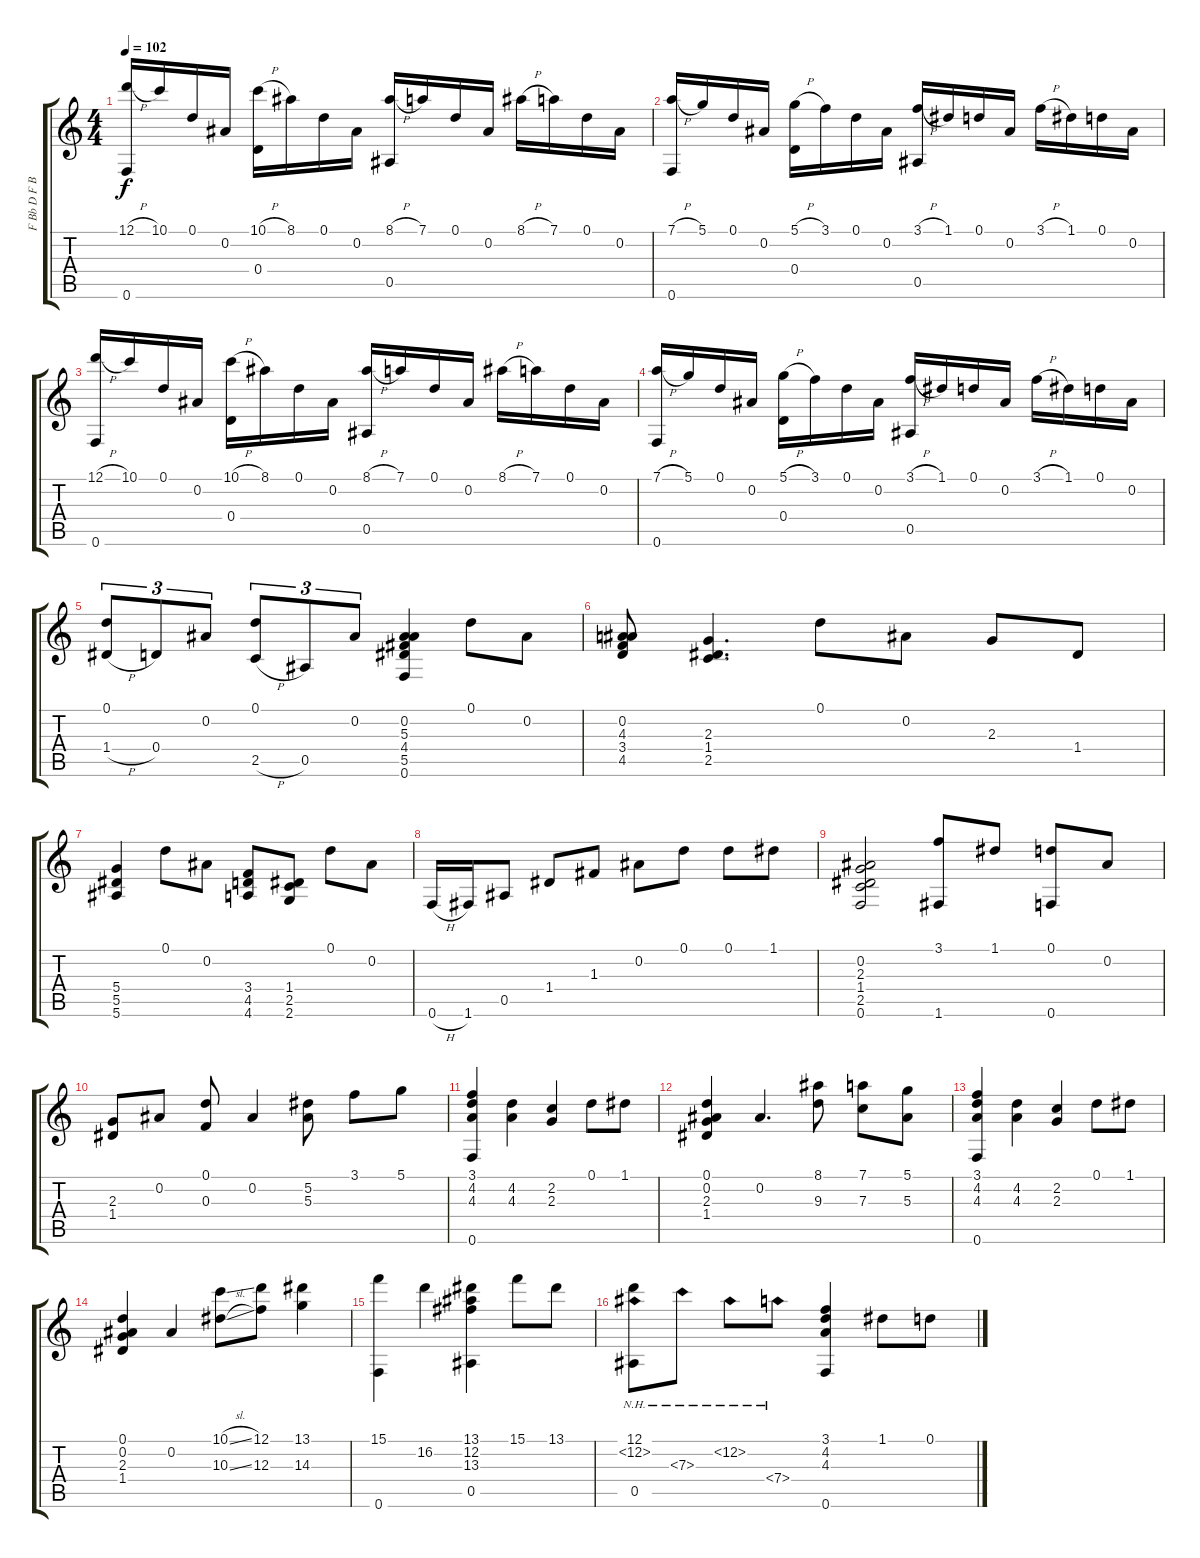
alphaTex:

\track ("F Bb D F Bb D" "F Bb D F B") {instrument acousticguitarnylon}
\staff {score tabs}
\tuning (D4 Bb3 F3 D3 Bb2 F2) {hide}
\ts (4 4)
\tempo 102
\clef g2
\ks c
(12.1{h} 0.6).16{dy f} 10.1.16 0.1.16 0.2.16 (10.1{h} 0.4).16 8.1.16 0.1.16 0.2.16 (8.1{h} 0.5).16 7.1.16 0.1.16 0.2.16 8.1{h}.16 7.1.16 0.1.16 0.2.16 |
(7.1{h} 0.6).16 5.1.16 0.1.16 0.2.16 (5.1{h} 0.4).16 3.1.16 0.1.16 0.2.16 (3.1{h} 0.5).16 1.1.16 0.1.16 0.2.16 3.1{h}.16 1.1.16 0.1.16 0.2.16 |
(12.1{h} 0.6).16 10.1.16 0.1.16 0.2.16 (10.1{h} 0.4).16 8.1.16 0.1.16 0.2.16 (8.1{h} 0.5).16 7.1.16 0.1.16 0.2.16 8.1{h}.16 7.1.16 0.1.16 0.2.16 |
(7.1{h} 0.6).16 5.1.16 0.1.16 0.2.16 (5.1{h} 0.4).16 3.1.16 0.1.16 0.2.16 (3.1{h} 0.5).16 1.1.16 0.1.16 0.2.16 3.1{h}.16 1.1.16 0.1.16 0.2.16 |
(0.1 1.4{h}).8{tu (3 2)} 0.4.8{tu (3 2)} 0.2.8{tu (3 2)} (0.1 2.5{h}).8{tu (3 2)} 0.5.8{tu (3 2)} 0.2.8{tu (3 2)} (0.2 5.3 4.4 5.5 0.6).4 0.1.8 0.2.8 |
(0.2 4.3 3.4 4.5).8 (2.3 1.4 2.5).4{d} 0.1.8 0.2.8 2.3.8 1.4.8 |
(5.4 5.5 5.6).4 0.1.8 0.2.8 (3.4 4.5 4.6).8 (1.4 2.5 2.6).8 0.1.8 0.2.8 |
0.6{h}.16 1.6.16 0.5.8 1.4.8 1.3.8 0.2.8 0.1.8 0.1.8 1.1.8 |
(0.2 2.3 1.4 2.5 0.6).2 (3.1 1.6).8 1.1.8 (0.1 0.6).8 0.2.8 |
(2.3 1.4).8 0.2.8 (0.1 0.3).8 0.2.4 (5.2 5.3).8 3.1.8 5.1.8 |
(3.1 4.2 4.3 0.6).4 (4.2 4.3).4 (2.2 2.3).4 0.1.8 1.1.8 |
(0.1 0.2 2.3 1.4).4 0.2.4{d} (8.1 9.3).8 (7.1 7.3).8 (5.1 5.3).8 |
(3.1 4.2 4.3 0.6).4 (4.2 4.3).4 (2.2 2.3).4 0.1.8 1.1.8 |
(0.1 0.2 2.3 1.4).4 0.2.4 (10.1{sl} 10.3{sl}).8 (12.1 12.3).8 (13.1 14.3).4 |
(15.1 0.6).4 16.2.4 (13.1 12.2 13.3 0.5).4 15.1.8 13.1.8 |
(12.1 12.2{nh} 0.5).8 7.3{nh}.8 12.2{nh}.8 7.4{nh}.8 (3.1 4.2 4.3 0.6).4 1.1.8 0.1.8
